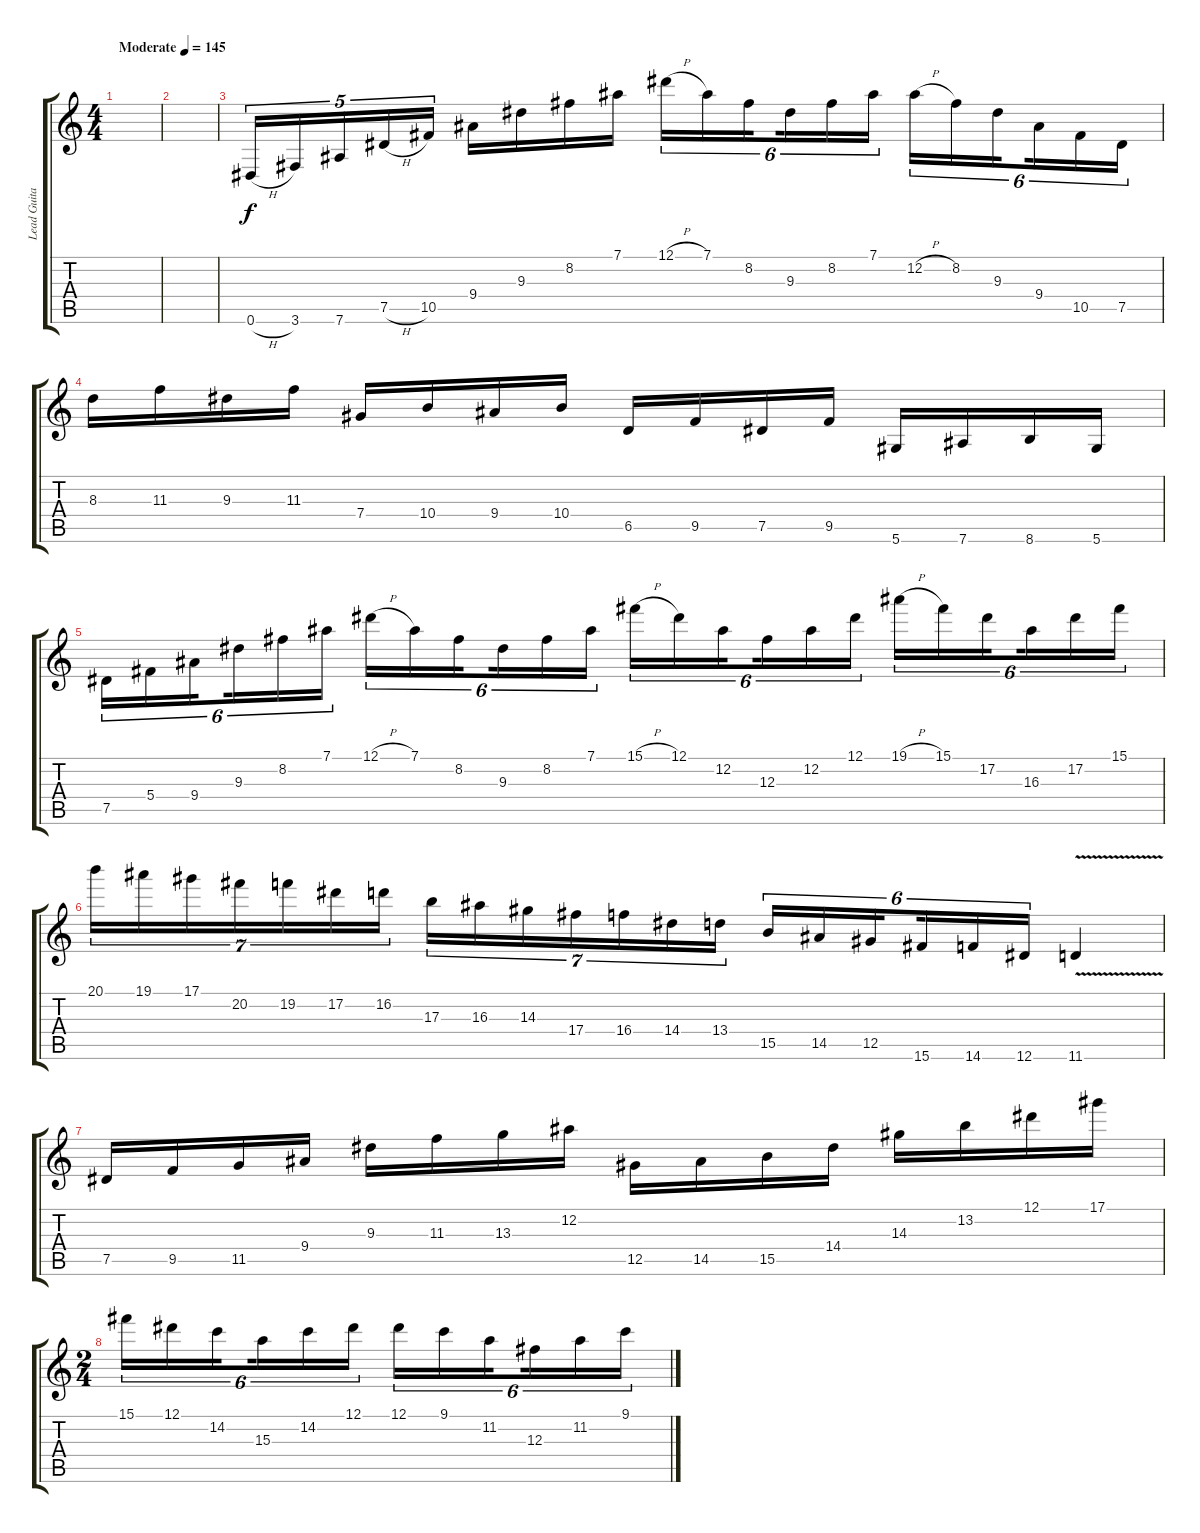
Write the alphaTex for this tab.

\track ("Lead Guitar" "Lead Guita") {instrument overdrivenguitar}
\staff {score tabs}
\tuning (Eb4 Bb3 Gb3 Db3 Ab2 Eb2) {hide}
\ts (4 4)
\tempo (145 "Moderate")
\clef g2
\ks c
|
|
0.6{h}.16{tu (5 4)} 3.6.16{tu (5 4)} 7.6.16{tu (5 4)} 7.5{h}.16{tu (5 4)} 10.5.16{tu (5 4)} 9.4.16 9.3.16 8.2.16 7.1.16 12.1{h}.16{tu (6 4)} 7.1.16{tu (6 4)} 8.2.16{tu (6 4) beam splitsecondary} 9.3.16{tu (6 4)} 8.2.16{tu (6 4)} 7.1.16{tu (6 4)} 12.2{h}.16{tu (6 4)} 8.2.16{tu (6 4)} 9.3.16{tu (6 4) beam splitsecondary} 9.4.16{tu (6 4)} 10.5.16{tu (6 4)} 7.5.16{tu (6 4)} |
8.3.16 11.3.16 9.3.16 11.3.16 7.4.16 10.4.16 9.4.16 10.4.16 6.5.16 9.5.16 7.5.16 9.5.16 5.6.16 7.6.16 8.6.16 5.6.16 |
7.5.16{tu (6 4)} 5.4.16{tu (6 4)} 9.4.16{tu (6 4) beam splitsecondary} 9.3.16{tu (6 4)} 8.2.16{tu (6 4)} 7.1.16{tu (6 4)} 12.1{h}.16{tu (6 4)} 7.1.16{tu (6 4)} 8.2.16{tu (6 4) beam splitsecondary} 9.3.16{tu (6 4)} 8.2.16{tu (6 4)} 7.1.16{tu (6 4)} 15.1{h}.16{tu (6 4)} 12.1.16{tu (6 4)} 12.2.16{tu (6 4) beam splitsecondary} 12.3.16{tu (6 4)} 12.2.16{tu (6 4)} 12.1.16{tu (6 4)} 19.1{h}.16{tu (6 4)} 15.1.16{tu (6 4)} 17.2.16{tu (6 4) beam splitsecondary} 16.3.16{tu (6 4)} 17.2.16{tu (6 4)} 15.1.16{tu (6 4)} |
20.1.16{tu (7 4)} 19.1.16{tu (7 4)} 17.1.16{tu (7 4)} 20.2.16{tu (7 4)} 19.2.16{tu (7 4)} 17.2.16{tu (7 4)} 16.2.16{tu (7 4)} 17.3.16{tu (7 4)} 16.3.16{tu (7 4)} 14.3.16{tu (7 4)} 17.4.16{tu (7 4)} 16.4.16{tu (7 4)} 14.4.16{tu (7 4)} 13.4.16{tu (7 4)} 15.5.16{tu (6 4)} 14.5.16{tu (6 4)} 12.5.16{tu (6 4) beam splitsecondary} 15.6.16{tu (6 4)} 14.6.16{tu (6 4)} 12.6.16{tu (6 4)} 11.6{v}.4 |
7.5.16 9.5.16 11.5.16 9.4.16 9.3.16 11.3.16 13.3.16 12.2.16 12.5.16 14.5.16 15.5.16 14.4.16 14.3.16 13.2.16 12.1.16 17.1.16 |
\ts (2 4)
15.1.16{tu (6 4)} 12.1.16{tu (6 4)} 14.2.16{tu (6 4) beam splitsecondary} 15.3.16{tu (6 4)} 14.2.16{tu (6 4)} 12.1.16{tu (6 4)} 12.1.16{tu (6 4)} 9.1.16{tu (6 4)} 11.2.16{tu (6 4) beam splitsecondary} 12.3.16{tu (6 4)} 11.2.16{tu (6 4)} 9.1.16{tu (6 4)}
